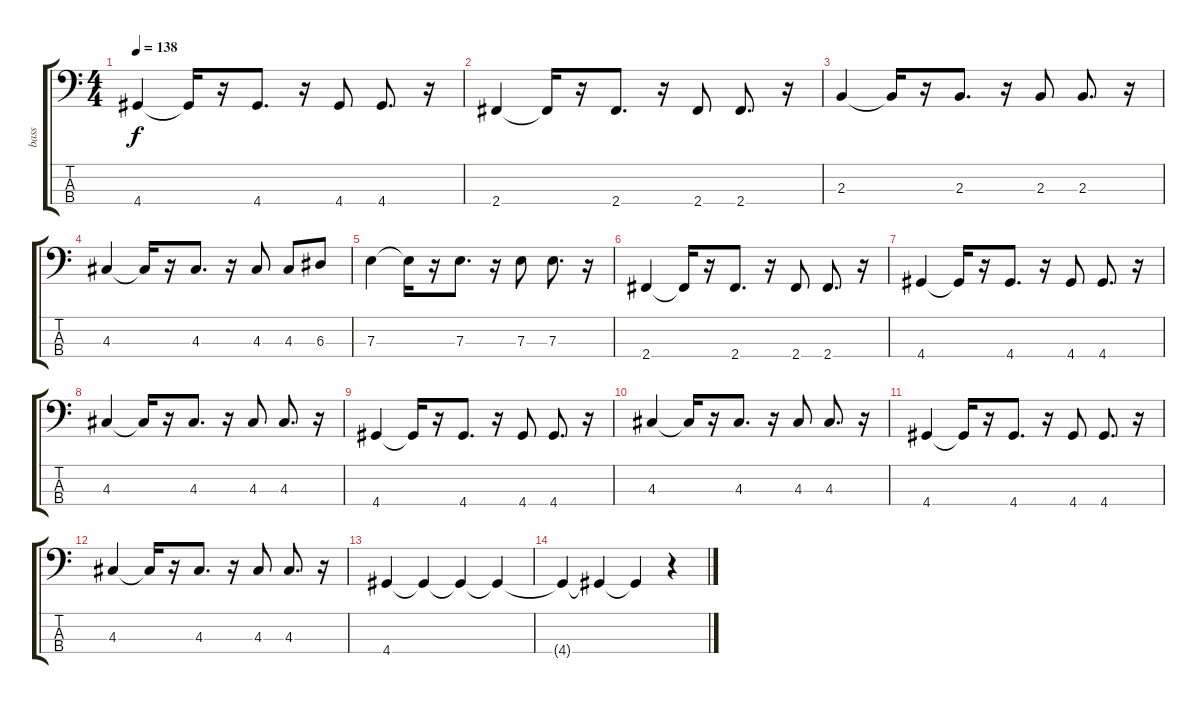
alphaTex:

\track ("bass" "bass") {instrument electricbassfinger}
\staff {score tabs}
\tuning (G2 D2 A1 E1) {hide}
\ts (4 4)
\tempo 138
\clef f4
\ks c
4.4.4{dy f} 4.4{t}.16 r.16 4.4.8{d} r.16 4.4.8 4.4.8{d} r.16 |
2.4.4 2.4{t}.16 r.16 2.4.8{d} r.16 2.4.8 2.4.8{d} r.16 |
2.3.4 2.3{t}.16 r.16 2.3.8{d} r.16 2.3.8 2.3.8{d} r.16 |
4.3.4 4.3{t}.16 r.16 4.3.8{d} r.16 4.3.8 4.3.8 6.3.8 |
7.3.4 7.3{t}.16 r.16 7.3.8{d} r.16 7.3.8 7.3.8{d} r.16 |
2.4.4 2.4{t}.16 r.16 2.4.8{d} r.16 2.4.8 2.4.8{d} r.16 |
4.4.4 4.4{t}.16 r.16 4.4.8{d} r.16 4.4.8 4.4.8{d} r.16 |
4.3.4 4.3{t}.16 r.16 4.3.8{d} r.16 4.3.8 4.3.8{d} r.16 |
4.4.4 4.4{t}.16 r.16 4.4.8{d} r.16 4.4.8 4.4.8{d} r.16 |
4.3.4 4.3{t}.16 r.16 4.3.8{d} r.16 4.3.8 4.3.8{d} r.16 |
4.4.4 4.4{t}.16 r.16 4.4.8{d} r.16 4.4.8 4.4.8{d} r.16 |
4.3.4 4.3{t}.16 r.16 4.3.8{d} r.16 4.3.8 4.3.8{d} r.16 |
4.4.4 4.4{t}.4 4.4{t}.4 4.4{t}.4 |
4.4{t}.4 4.4{t}.4 4.4{t}.4 r.4
